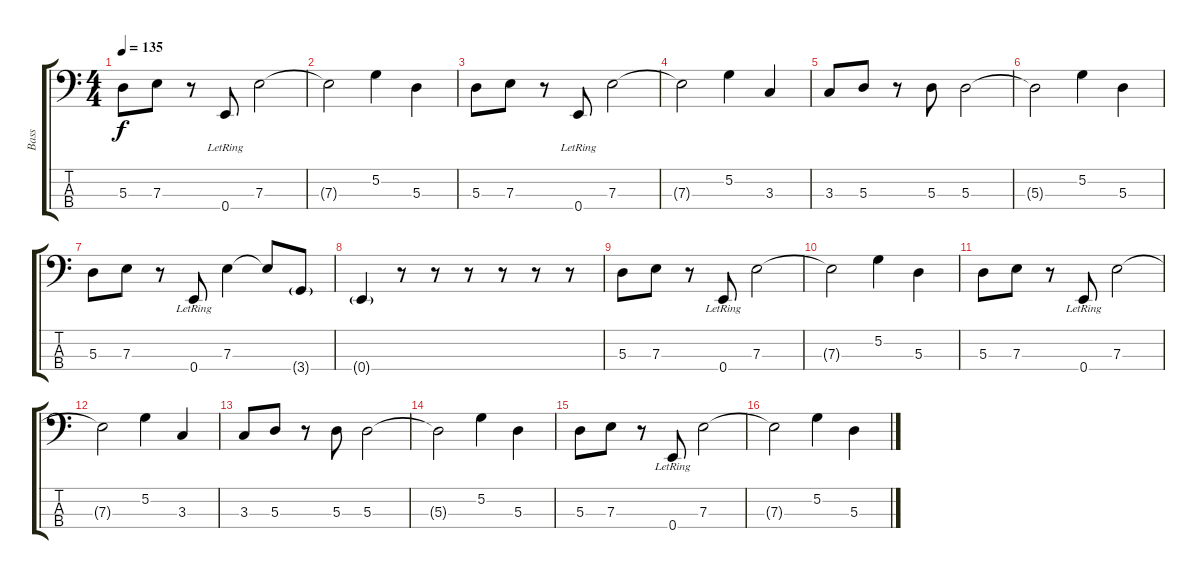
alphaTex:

\track ("Bass" "Bass") {instrument electricbassfinger}
\staff {score tabs}
\tuning (G2 D2 A1 E1) {hide}
\ts (4 4)
\tempo 135
\clef f4
\ks c
5.3.8{dy f} 7.3.8 r.8 0.4{lr}.8 7.3.2 |
7.3{t}.2 5.2.4 5.3.4 |
5.3.8 7.3.8 r.8 0.4{lr}.8 7.3.2 |
7.3{t}.2 5.2.4 3.3.4 |
3.3.8 5.3.8 r.8 5.3.8 5.3.2 |
5.3{t}.2 5.2.4 5.3.4 |
5.3.8 7.3.8 r.8 0.4{lr}.8 7.3.4 7.3{t}.8 3.4{g}.8 |
0.4{g}.4 r.8 r.8 r.8 r.8 r.8 r.8 |
5.3.8 7.3.8 r.8 0.4{lr}.8 7.3.2 |
7.3{t}.2 5.2.4 5.3.4 |
5.3.8 7.3.8 r.8 0.4{lr}.8 7.3.2 |
7.3{t}.2 5.2.4 3.3.4 |
3.3.8 5.3.8 r.8 5.3.8 5.3.2 |
5.3{t}.2 5.2.4 5.3.4 |
5.3.8 7.3.8 r.8 0.4{lr}.8 7.3.2 |
7.3{t}.2 5.2.4 5.3.4
